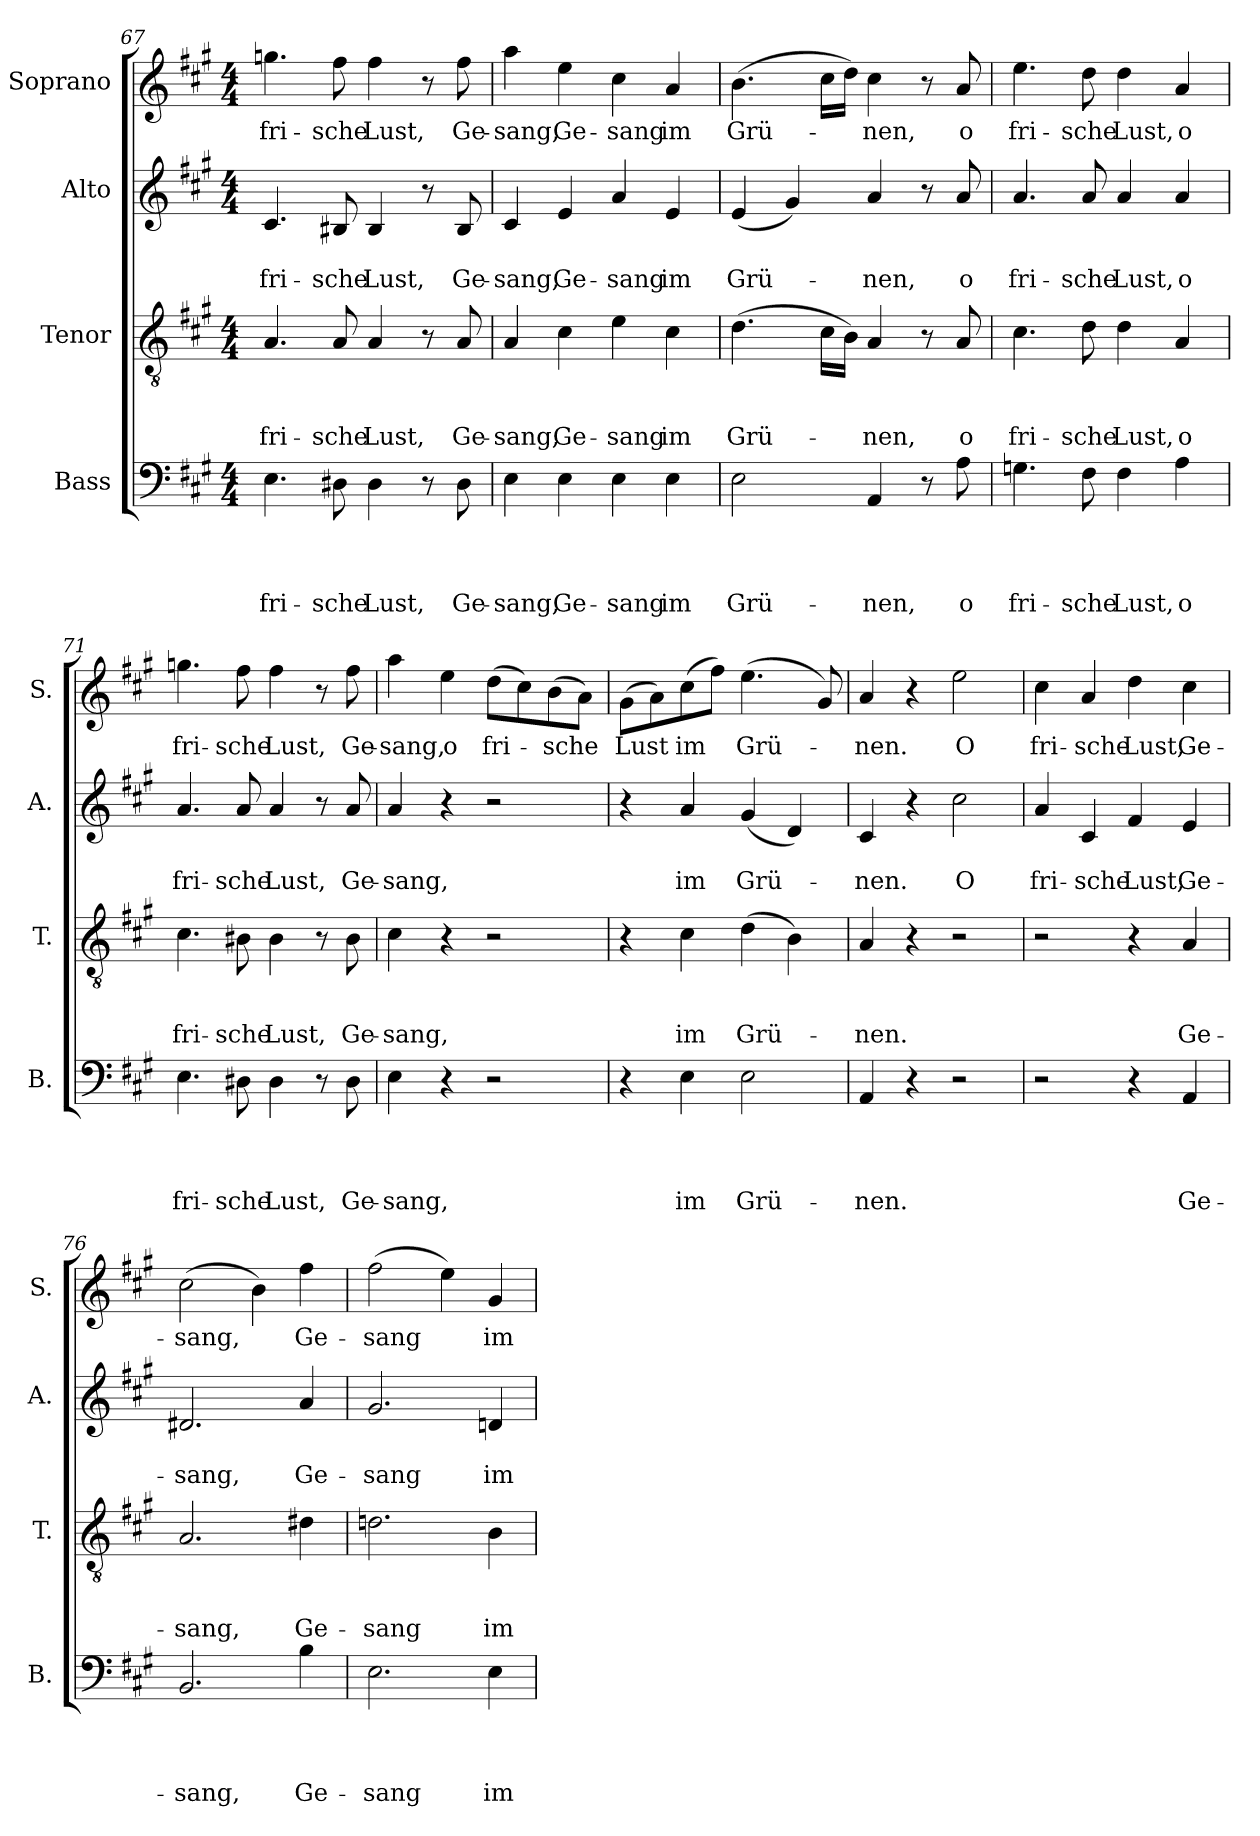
**kern	**text	**text	**text	**text	**kern	**text	**text	**text	**kern	**text	**text	**kern	**text
*part4	*part4	*part4	*part4	*part4	*part3	*part3	*part3	*part3	*part2	*part2	*part2	*part1	*part1
*staff4	*staff4	*staff4	*staff4	*staff4	*staff3	*staff3	*staff3	*staff3	*staff2	*staff2	*staff2	*staff1	*staff1
*I"Bass	*	*	*	*	*I"Tenor	*	*	*	*I"Alto	*	*	*I"Soprano	*
*I'B.	*	*	*	*	*I'T.	*	*	*	*I'A.	*	*	*I'S.	*
*clefF4	*	*	*	*	*clefGv2	*	*	*	*clefG2	*	*	*clefG2	*
*k[f#c#g#]	*	*	*	*	*k[f#c#g#]	*	*	*	*k[f#c#g#]	*	*	*k[f#c#g#]	*
*A:	*	*	*	*	*A:	*	*	*	*A:	*	*	*A:	*
*M4/4	*	*	*	*	*M4/4	*	*	*	*M4/4	*	*	*M4/4	*
=67	=67	=67	=67	=67	=67	=67	=67	=67	=67	=67	=67	=67	=67
!	!	!	!	!LO:LY:b	!	!	!	!LO:LY:b	!	!	!LO:LY:b	!	!LO:LY:b
4.E\	.	.	.	fri-	4.A/	.	.	fri-	4.c#/	.	fri-	4.ggn\	fri-
!	!	!	!	!LO:LY:b	!	!	!	!LO:LY:b	!	!	!LO:LY:b	!	!LO:LY:b
8D#X\	.	.	.	-sche	8A/	.	.	-sche	8B#X/	.	-sche	8ff#\	-sche
!	!	!	!	!LO:LY:b	!	!	!	!LO:LY:b	!	!	!LO:LY:b	!	!LO:LY:b
4D#\	.	.	.	Lust,	4A/	.	.	Lust,	4B#/	.	Lust,	4ff#\	Lust,
8r	.	.	.	.	8r	.	.	.	8r	.	.	8r	.
!	!	!	!	!LO:LY:b	!	!	!	!LO:LY:b	!	!	!LO:LY:b	!	!LO:LY:b
8D#\	.	.	.	Ge-	8A/	.	.	Ge-	8B#/	.	Ge-	8ff#\	Ge-
=68	=68	=68	=68	=68	=68	=68	=68	=68	=68	=68	=68	=68	=68
!	!	!	!	!LO:LY:b	!	!	!	!LO:LY:b	!	!	!LO:LY:b	!	!LO:LY:b
4E\	.	.	.	-sang,	4A/	.	.	-sang,	4c#/	.	-sang,	4aa\	-sang,
!	!	!	!	!LO:LY:b	!	!	!	!LO:LY:b	!	!	!LO:LY:b	!	!LO:LY:b
4E\	.	.	.	Ge-	4c#\	.	.	Ge-	4e/	.	Ge-	4ee\	Ge-
!	!	!	!	!LO:LY:b	!	!	!	!LO:LY:b	!	!	!LO:LY:b	!	!LO:LY:b
4E\	.	.	.	-sang	4e\	.	.	-sang	4a/	.	-sang	4cc#\	-sang
!	!	!	!	!LO:LY:b	!	!	!	!LO:LY:b	!	!	!LO:LY:b	!	!LO:LY:b
4E\	.	.	.	im	4c#\	.	.	im	4e/	.	im	4a/	im
=69	=69	=69	=69	=69	=69	=69	=69	=69	=69	=69	=69	=69	=69
!	!	!	!	!LO:LY:b	!	!	!	!LO:LY:b	!	!	!LO:LY:b	!	!LO:LY:b
2E\	.	.	.	Grü-	(>4.d\	.	.	Grü-	(<4e/	.	Grü-	(>4.b\	Grü-
.	.	.	.	.	.	.	.	.	4g#/)	.	.	.	.
.	.	.	.	.	16c#\LL	.	.	.	.	.	.	16cc#\LL	.
.	.	.	.	.	16B\JJ)	.	.	.	.	.	.	16dd\JJ)	.
!	!	!	!	!LO:LY:b	!	!	!	!LO:LY:b	!	!	!LO:LY:b	!	!LO:LY:b
4AA/	.	.	.	-nen,	4A/	.	.	-nen,	4a/	.	-nen,	4cc#\	-nen,
8r	.	.	.	.	8r	.	.	.	8r	.	.	8r	.
!	!	!	!	!LO:LY:b	!	!	!	!LO:LY:b	!	!	!LO:LY:b	!	!LO:LY:b
8A\	.	.	.	o	8A/	.	.	o	8a/	.	o	8a/	o
=70	=70	=70	=70	=70	=70	=70	=70	=70	=70	=70	=70	=70	=70
!	!	!	!	!LO:LY:b	!	!	!	!LO:LY:b	!	!	!LO:LY:b	!	!LO:LY:b
4.Gn\	.	.	.	fri-	4.c#\	.	.	fri-	4.a/	.	fri-	4.ee\	fri-
!	!	!	!	!LO:LY:b	!	!	!	!LO:LY:b	!	!	!LO:LY:b	!	!LO:LY:b
8F#\	.	.	.	-sche	8d\	.	.	-sche	8a/	.	-sche	8dd\	-sche
!	!	!	!	!LO:LY:b	!	!	!	!LO:LY:b	!	!	!LO:LY:b	!	!LO:LY:b
4F#\	.	.	.	Lust,	4d\	.	.	Lust,	4a/	.	Lust,	4dd\	Lust,
!	!	!	!	!LO:LY:b	!	!	!	!LO:LY:b	!	!	!LO:LY:b	!	!LO:LY:b
4A\	.	.	.	o	4A/	.	.	o	4a/	.	o	4a</	o
!!LO:LB:g=z
=71	=71	=71	=71	=71	=71	=71	=71	=71	=71	=71	=71	=71	=71
!	!	!	!	!LO:LY:b	!	!	!	!LO:LY:b	!	!	!LO:LY:b	!	!LO:LY:b
4.E\	.	.	.	fri-	4.c#\	.	.	fri-	4.a/	.	fri-	4.ggn\	fri-
!	!	!	!	!LO:LY:b	!	!	!	!LO:LY:b	!	!	!LO:LY:b	!	!LO:LY:b
8D#X\	.	.	.	-sche	8B#X\	.	.	-sche	8a/	.	-sche	8ff#\	-sche
!	!	!	!	!LO:LY:b	!	!	!	!LO:LY:b	!	!	!LO:LY:b	!	!LO:LY:b
4D#\	.	.	.	Lust,	4B#\	.	.	Lust,	4a/	.	Lust,	4ff#\	Lust,
8r	.	.	.	.	8r	.	.	.	8r	.	.	8r	.
!	!	!	!	!LO:LY:b	!	!	!	!LO:LY:b	!	!	!LO:LY:b	!	!LO:LY:b
8D#\	.	.	.	Ge-	8B#\	.	.	Ge-	8a/	.	Ge-	8ff#\	Ge-
=72	=72	=72	=72	=72	=72	=72	=72	=72	=72	=72	=72	=72	=72
!	!	!	!	!LO:LY:b	!	!	!	!LO:LY:b	!	!	!LO:LY:b	!	!LO:LY:b
4E\	.	.	.	-sang,	4c#\	.	.	-sang,	4a/	.	-sang,	4aa\	-sang,
!	!	!	!	!	!	!	!	!	!	!	!	!	!LO:LY:b
4r	.	.	.	.	4r	.	.	.	4r	.	.	4ee\	o
!	!	!	!	!	!	!	!	!	!	!	!	!	!LO:LY:b
2r	.	.	.	.	2r	.	.	.	2r	.	.	(>8dd\L	fri-
.	.	.	.	.	.	.	.	.	.	.	.	8cc#\)	.
!	!	!	!	!	!	!	!	!	!	!	!	!	!LO:LY:b
.	.	.	.	.	.	.	.	.	.	.	.	(>8b\	-sche
.	.	.	.	.	.	.	.	.	.	.	.	8a\J)	.
=73	=73	=73	=73	=73	=73	=73	=73	=73	=73	=73	=73	=73	=73
!	!	!	!	!	!	!	!	!	!	!	!	!	!LO:LY:b
4r	.	.	.	.	4r	.	.	.	4r	.	.	(>8g#\L	Lust
.	.	.	.	.	.	.	.	.	.	.	.	8a\)	.
!	!	!	!	!LO:LY:b	!	!	!	!LO:LY:b	!	!	!LO:LY:b	!	!LO:LY:b
4E\	.	.	.	im	4c#\	.	.	im	4a/	.	im	(>8cc#\	im
.	.	.	.	.	.	.	.	.	.	.	.	8ff#\J)	.
!	!	!	!	!LO:LY:b	!	!	!	!LO:LY:b	!	!	!LO:LY:b	!	!LO:LY:b
2E\	.	.	.	Grü-	(>4d\	.	.	Grü-	(<4g#/	.	Grü-	(>4.ee\	Grü-
.	.	.	.	.	4B\)	.	.	.	4d/)	.	.	.	.
.	.	.	.	.	.	.	.	.	.	.	.	8g#/)	.
=74	=74	=74	=74	=74	=74	=74	=74	=74	=74	=74	=74	=74	=74
!	!	!	!	!LO:LY:b	!	!	!	!LO:LY:b	!	!	!LO:LY:b	!	!LO:LY:b
4AA/	.	.	.	-nen.	4A/	.	.	-nen.	4c#/	.	-nen.	4a/	-nen.
4r	.	.	.	.	4r	.	.	.	4r	.	.	4r	.
!	!	!	!	!	!	!	!	!	!	!	!LO:LY:b	!	!LO:LY:b
2r	.	.	.	.	2r	.	.	.	2cc#\	.	O	2ee\	O
=75	=75	=75	=75	=75	=75	=75	=75	=75	=75	=75	=75	=75	=75
!	!	!	!	!	!	!	!	!	!	!	!LO:LY:b	!	!LO:LY:b
2r	.	.	.	.	2r	.	.	.	4a/	.	fri-	4cc#\	fri-
!	!	!	!	!	!	!	!	!	!	!	!LO:LY:b	!	!LO:LY:b
.	.	.	.	.	.	.	.	.	4c#/	.	-sche	4a/	-sche
!	!	!	!	!	!	!	!	!	!	!	!LO:LY:b	!	!LO:LY:b
4r	.	.	.	.	4r	.	.	.	4f#/	.	Lust,	4dd\	Lust,
!	!	!	!	!LO:LY:b	!	!	!	!LO:LY:b	!	!	!LO:LY:b	!	!LO:LY:b
4AA/	.	.	.	Ge-	4A/	.	.	Ge-	4e/	.	Ge-	4cc#\	Ge-
=76	=76	=76	=76	=76	=76	=76	=76	=76	=76	=76	=76	=76	=76
!	!	!	!	!LO:LY:b	!	!	!	!LO:LY:b	!	!	!LO:LY:b	!	!LO:LY:b
2.BB/	.	.	.	-sang,	2.A/	.	.	-sang,	2.d#X/	.	-sang,	(>2cc#\	-sang,
.	.	.	.	.	.	.	.	.	.	.	.	4b\)	.
!	!	!	!	!LO:LY:b	!	!	!	!LO:LY:b	!	!	!LO:LY:b	!	!LO:LY:b
4B\	.	.	.	Ge-	4d#X\	.	.	Ge-	4a/	.	Ge-	4ff#\	Ge-
!!LO:LB:g=z
=77	=77	=77	=77	=77	=77	=77	=77	=77	=77	=77	=77	=77	=77
!	!	!	!	!LO:LY:b	!	!	!	!LO:LY:b	!	!	!LO:LY:b	!	!LO:LY:b
2.E\	.	.	.	-sang	2.dn\	.	.	-sang	2.g#/	.	-sang	(>2ff#\	-sang
.	.	.	.	.	.	.	.	.	.	.	.	4ee\)	.
!	!	!	!	!LO:LY:b	!	!	!	!LO:LY:b	!	!	!LO:LY:b	!	!LO:LY:b
4E\	.	.	.	im	4B\	.	.	im	4dn/	.	im	4g#/	im
=	=	=	=	=	=	=	=	=	=	=	=	=	=
*-	*-	*-	*-	*-	*-	*-	*-	*-	*-	*-	*-	*-	*-
